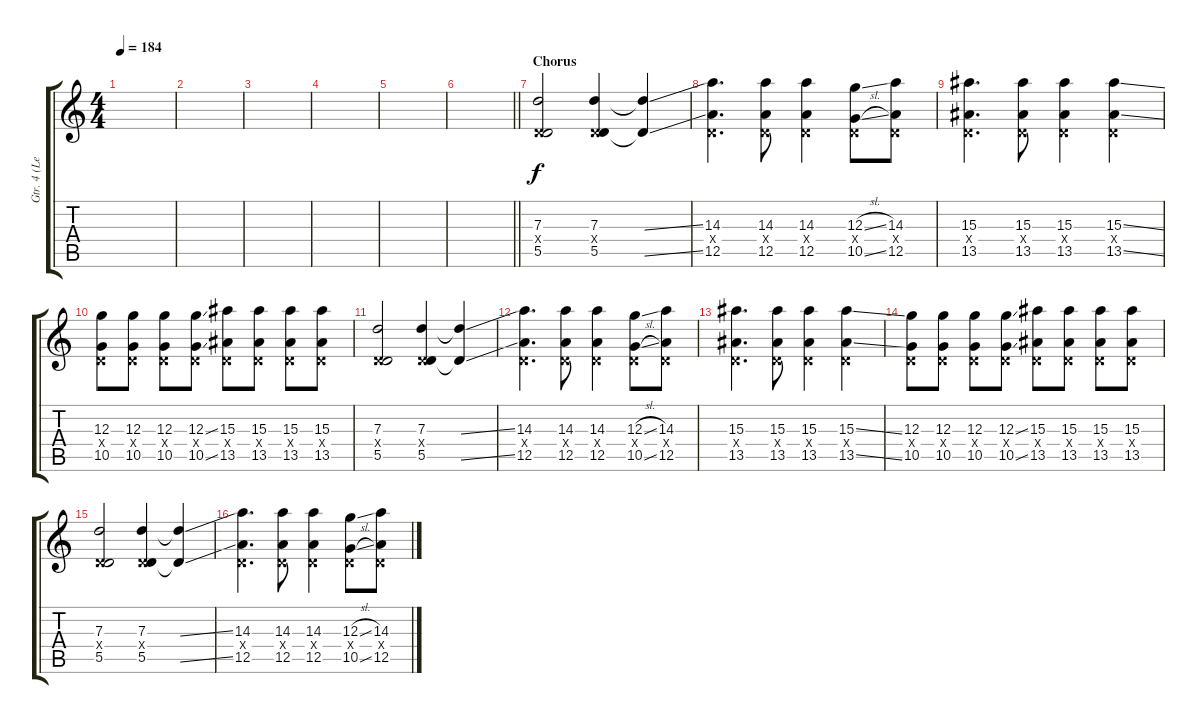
\track ("Gtr. 4 (Lead)" "Gtr. 4 (Le") {instrument distortionguitar}
\staff {score tabs}
\tuning (E4 B3 G3 D3 A2 D2) {hide}
\ts (4 4)
\tempo 184
\clef g2
\ks c
|
|
|
|
|
\barLineRight lightlight
|
\section ("" "Chorus")
(7.3 0.4{x} 5.5).2 (7.3 0.4{x} 5.5).4 (7.3{ss t} 5.5{ss t}).4 |
(14.3 0.4{x} 12.5).4{d} (14.3 0.4{x} 12.5).8 (14.3 0.4{x} 12.5).4 (12.3{sl} 0.4{x} 10.5{sl}).8 (14.3 0.4{x} 12.5).8 |
(15.3 0.4{x} 13.5).4{d} (15.3 0.4{x} 13.5).8 (15.3 0.4{x} 13.5).4 (15.3{ss} 0.4{x} 13.5{ss}).4 |
(12.3 0.4{x} 10.5).8 (12.3 0.4{x} 10.5).8 (12.3 0.4{x} 10.5).8 (12.3{ss} 0.4{x} 10.5{ss}).8 (15.3 0.4{x} 13.5).8 (15.3 0.4{x} 13.5).8 (15.3 0.4{x} 13.5).8 (15.3 0.4{x} 13.5).8 |
(7.3 0.4{x} 5.5).2 (7.3 0.4{x} 5.5).4 (7.3{ss t} 5.5{ss t}).4 |
(14.3 0.4{x} 12.5).4{d} (14.3 0.4{x} 12.5).8 (14.3 0.4{x} 12.5).4 (12.3{sl} 0.4{x} 10.5{sl}).8 (14.3 0.4{x} 12.5).8 |
(15.3 0.4{x} 13.5).4{d} (15.3 0.4{x} 13.5).8 (15.3 0.4{x} 13.5).4 (15.3{ss} 0.4{x} 13.5{ss}).4 |
(12.3 0.4{x} 10.5).8 (12.3 0.4{x} 10.5).8 (12.3 0.4{x} 10.5).8 (12.3{ss} 0.4{x} 10.5{ss}).8 (15.3 0.4{x} 13.5).8 (15.3 0.4{x} 13.5).8 (15.3 0.4{x} 13.5).8 (15.3 0.4{x} 13.5).8 |
(7.3 0.4{x} 5.5).2 (7.3 0.4{x} 5.5).4 (7.3{ss t} 5.5{ss t}).4 |
(14.3 0.4{x} 12.5).4{d} (14.3 0.4{x} 12.5).8 (14.3 0.4{x} 12.5).4 (12.3{sl} 0.4{x} 10.5{sl}).8 (14.3 0.4{x} 12.5).8
